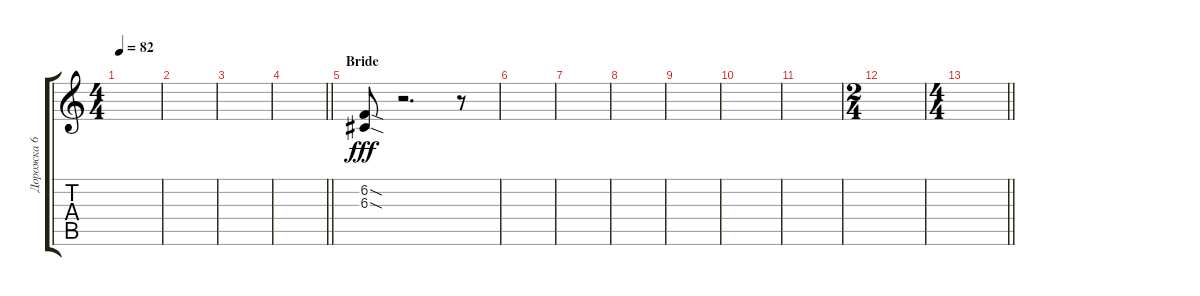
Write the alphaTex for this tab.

\track ("Дорожка 6" "Дорожка 6") {instrument altosax}
\staff {score tabs}
\tuning (E4 B3 G3 D3 A2 E2) {hide}
\ts (4 4)
\tempo 82
\clef g2
\ks c
|
|
|
\barLineRight lightlight
|
\section ("" "Bride")
(6.2{sod} 6.3{sod}).8{dy fff} r.2{d} r.8 |
|
|
|
|
|
|
\ts (2 4)
|
\ts (4 4)
\barLineRight lightlight
